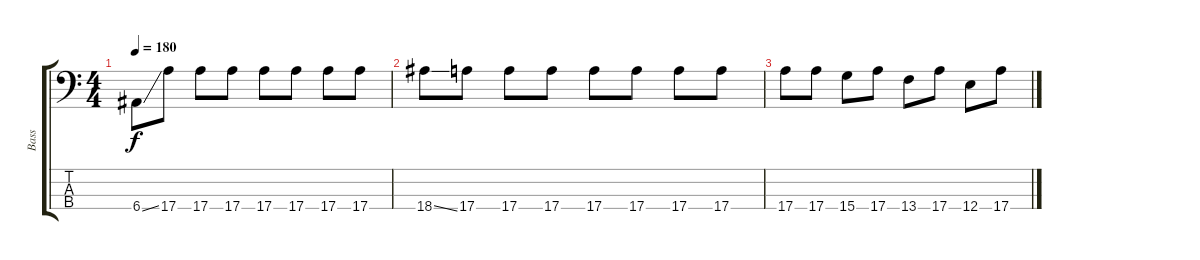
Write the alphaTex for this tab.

\track ("Bass" "Bass") {instrument electricbassfinger}
\staff {score tabs}
\tuning (G2 D2 A1 E1) {hide}
\ts (4 4)
\tempo 180
\clef f4
\ks c
6.4{ss}.8{dy f} 17.4.8 17.4.8 17.4.8 17.4.8 17.4.8 17.4.8 17.4.8 |
18.4{ss}.8 17.4.8 17.4.8 17.4.8 17.4.8 17.4.8 17.4.8 17.4.8 |
17.4.8 17.4.8 15.4.8 17.4.8 13.4.8 17.4.8 12.4.8 17.4.8
